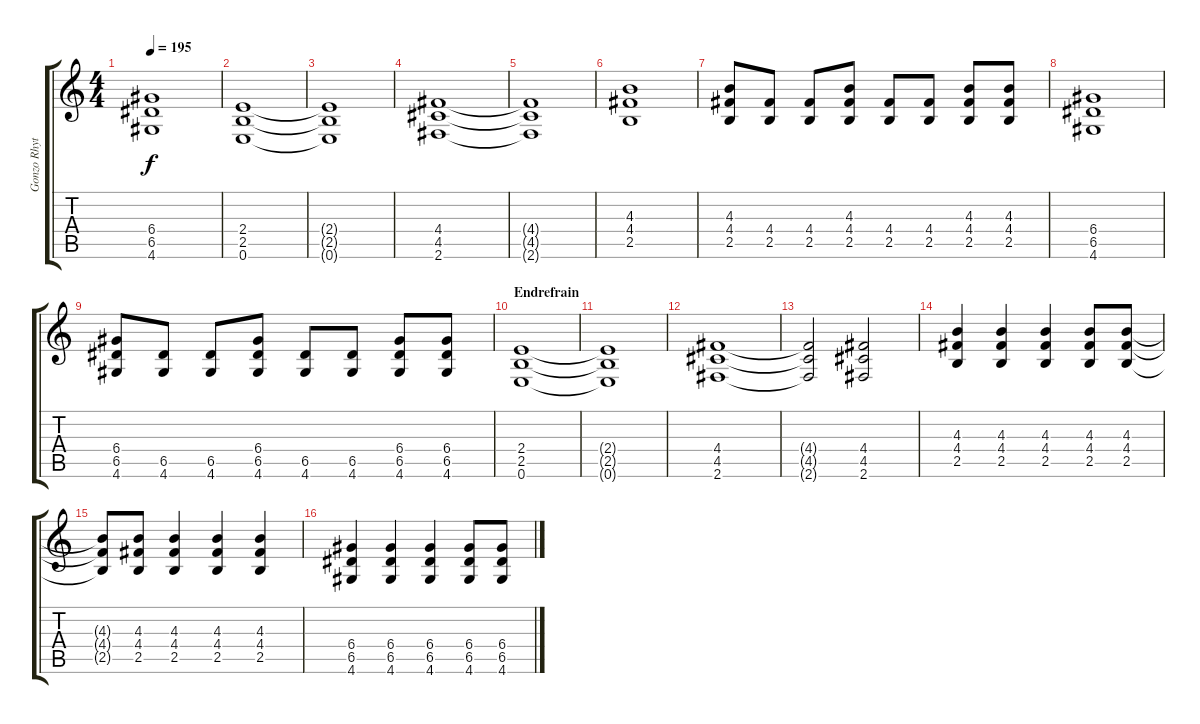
\track ("Gonzo Rhythm I" "Gonzo Rhyt") {instrument overdrivenguitar}
\staff {score tabs}
\tuning (E4 B3 G3 D3 A2 E2) {hide}
\ts (4 4)
\tempo 195
\clef g2
\ks c
(6.4{t} 6.5{t} 4.6{t}).1{dy f} |
(2.4 2.5 0.6).1 |
(2.4{t} 2.5{t} 0.6{t}).1 |
(4.4 4.5 2.6).1 |
(4.4{t} 4.5{t} 2.6{t}).1 |
(4.3 4.4 2.5).1 |
(4.3 4.4 2.5).8 (4.4 2.5).8 (4.4 2.5).8 (4.3 4.4 2.5).8 (4.4 2.5).8 (4.4 2.5).8 (4.3 4.4 2.5).8 (4.3 4.4 2.5).8 |
(6.4 6.5 4.6).1 |
(6.4 6.5 4.6).8 (6.5 4.6).8 (6.5 4.6).8 (6.4 6.5 4.6).8 (6.5 4.6).8 (6.5 4.6).8 (6.4 6.5 4.6).8 (6.4 6.5 4.6).8 |
\section ("" "Endrefrain")
(2.4 2.5 0.6).1 |
(2.4{t} 2.5{t} 0.6{t}).1 |
(4.4 4.5 2.6).1 |
(4.4{t} 4.5{t} 2.6{t}).2 (4.4 4.5 2.6).2 |
(4.3 4.4 2.5).4 (4.3 4.4 2.5).4 (4.3 4.4 2.5).4 (4.3 4.4 2.5).8 (4.3 4.4 2.5).8 |
(4.3{t} 4.4{t} 2.5{t}).8 (4.3 4.4 2.5).8 (4.3 4.4 2.5).4 (4.3 4.4 2.5).4 (4.3 4.4 2.5).4 |
(6.4 6.5 4.6).4 (6.4 6.5 4.6).4 (6.4 6.5 4.6).4 (6.4 6.5 4.6).8 (6.4 6.5 4.6).8
